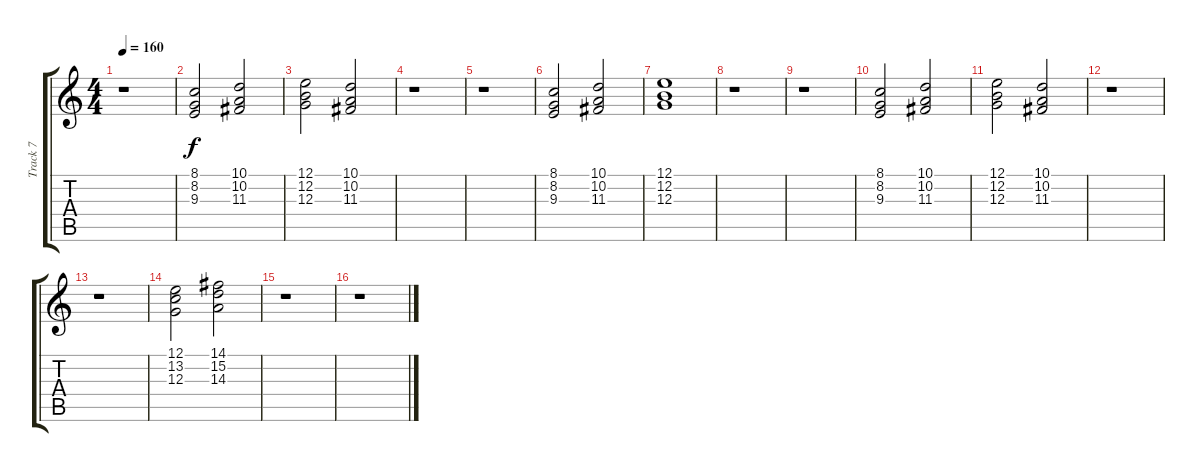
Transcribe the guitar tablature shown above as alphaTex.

\track ("Track 7" "Track 7") {instrument choiraahs}
\staff {score tabs}
\tuning (E4 B3 G3 D3 A2 E2) {hide}
\ts (4 4)
\tempo 160
\clef g2
\ks c
r.1{dy f} |
(8.1 8.2 9.3).2 (10.1 10.2 11.3).2 |
(12.1 12.2 12.3).2 (10.1 10.2 11.3).2 |
r.1 |
r.1 |
(8.1 8.2 9.3).2 (10.1 10.2 11.3).2 |
(12.1 12.2 12.3).1 |
r.1 |
r.1 |
(8.1 8.2 9.3).2 (10.1 10.2 11.3).2 |
(12.1 12.2 12.3).2 (10.1 10.2 11.3).2 |
r.1 |
r.1 |
(12.1 13.2 12.3).2 (14.1 15.2 14.3).2 |
r.1 |
r.1
